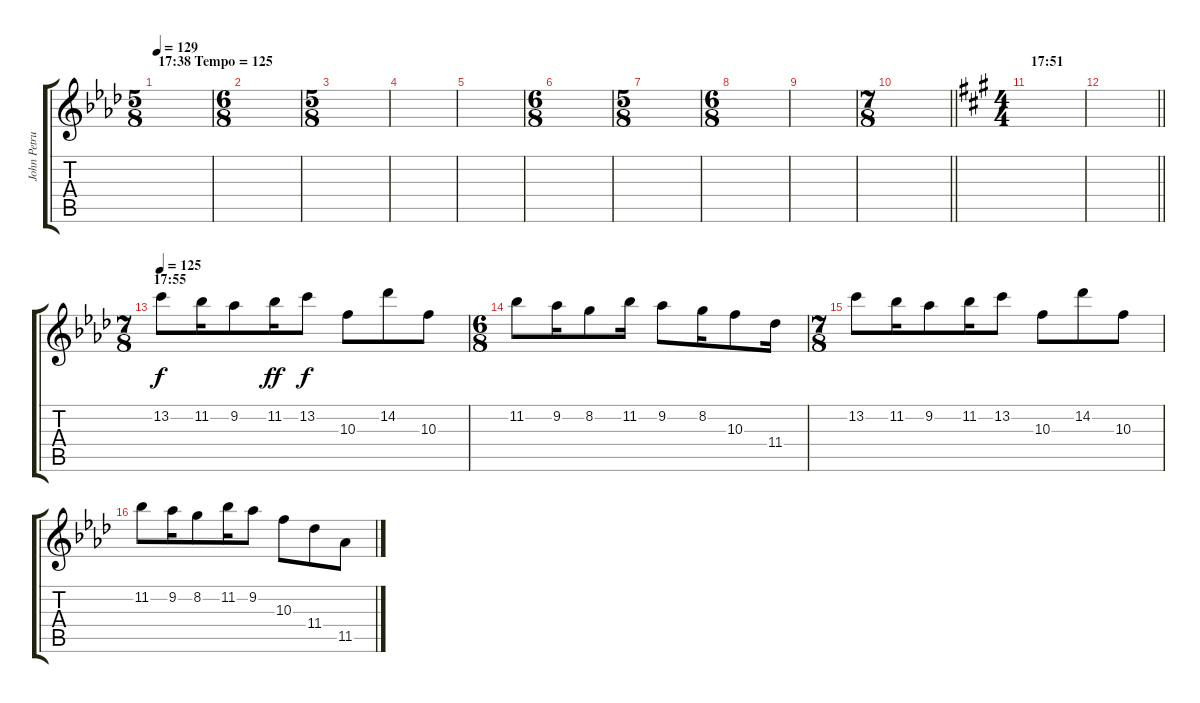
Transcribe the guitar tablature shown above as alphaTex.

\track ("John Petrucci - Guitar 1 w/dist." "John Petru") {instrument distortionguitar}
\staff {score tabs}
\tuning (E4 B3 G3 D3 A2 E2) {hide}
\ts (5 8)
\section ("" "17:38 Tempo = 125")
\tempo 125
\tempo 129
\clef g2
\ks ab
|
\ts (6 8)
|
\ts (5 8)
|
|
|
\ts (6 8)
|
\ts (5 8)
|
\ts (6 8)
|
|
\ts (7 8)
\barLineRight lightlight
|
\ts (4 4)
\section ("" "17:51")
\ks a
|
\barLineRight lightlight
|
\ts (7 8)
\section ("" "17:55")
\tempo 125
\ks ab
13.2.8{volume 16 balance 2} 11.2.16 9.2.8 11.2.16{dy ff} 13.2.8{dy f} 10.3.8 14.2.8 10.3.8 |
\ts (6 8)
11.2.8 9.2.16 8.2.8 11.2.16 9.2.8 8.2.16 10.3.8 11.4.16 |
\ts (7 8)
13.2.8 11.2.16 9.2.8 11.2.16 13.2.8 10.3.8 14.2.8 10.3.8 |
11.2.8 9.2.16 8.2.8 11.2.16 9.2.8 10.3.8 11.4.8 11.5.8
